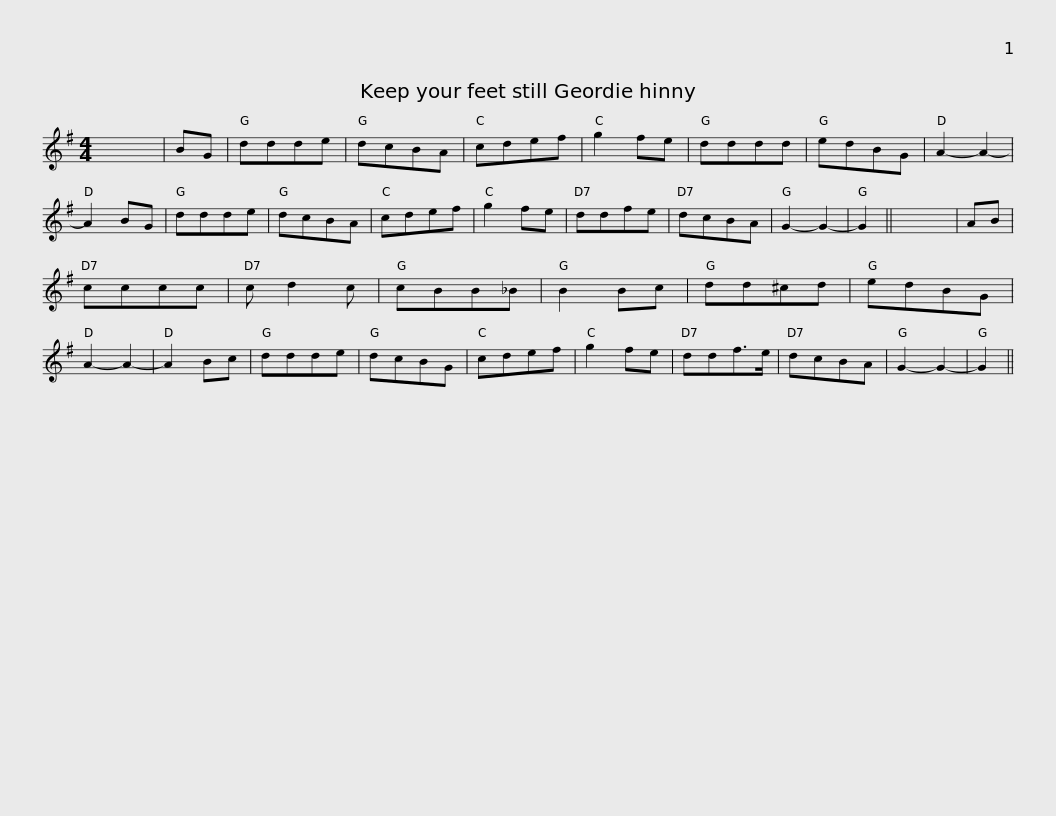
X:1
L:1/8
M:4/4
I:linebreak $
K:G
V:1 treble
V:1
 x8 | BG | ddde | dcBA | cdef | %5
 g2 fe |$ dddd | edBG | A2- A2- | A2 BG |$ %10
 ddde | dcBA | cdef | g2 fe |$ ddfe | %15
 dcBA | G2- G2- | G2 ||$ x8 | AB | %20
 cccc | c d2 c | cBB_B | B2 Bc |$ dd^cd | %25
 edBG | A2- A2- | A2 Bc |$ ddde | dcBG | %30
 cdef | g2 fe |$ ddf>e | dcBA | G2- G2- | %35
 G2 || %36
